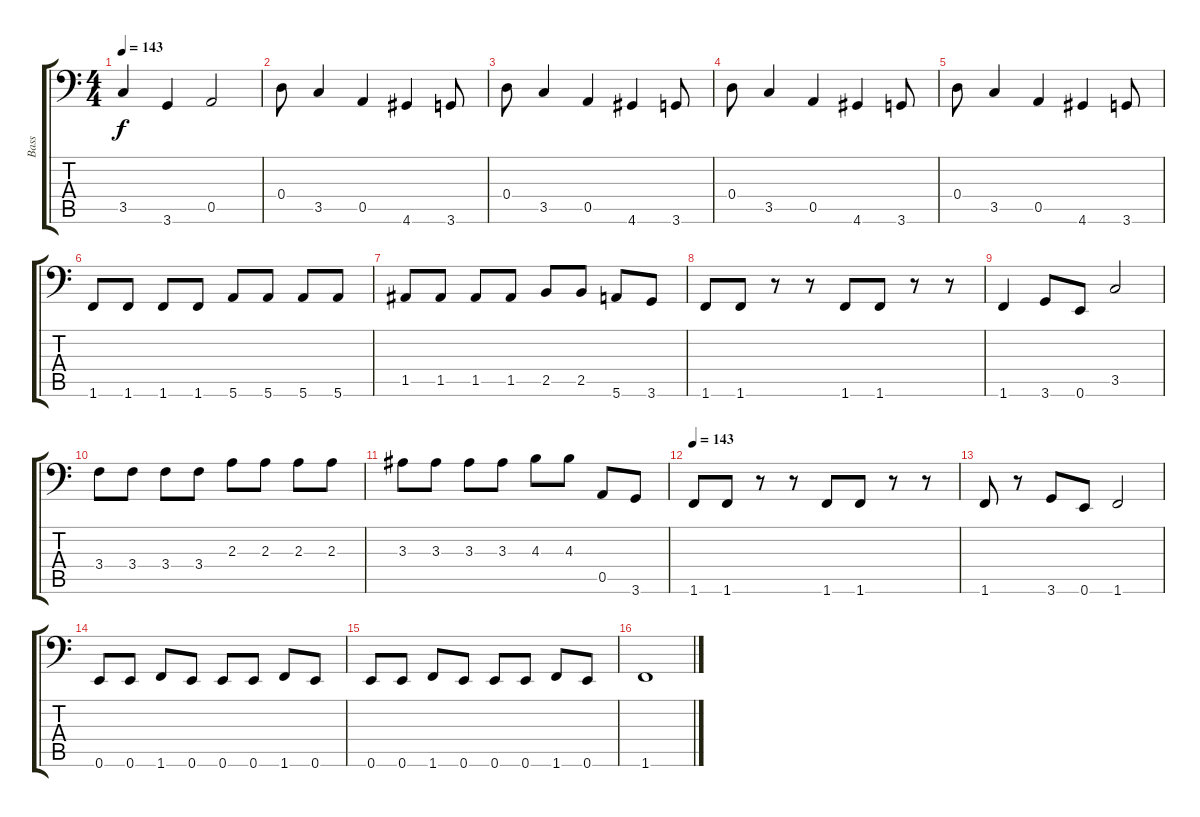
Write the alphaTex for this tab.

\track ("Bass" "Bass") {instrument electricbasspick}
\staff {score tabs}
\tuning (E3 B2 G2 D2 A1 E1) {hide}
\ts (4 4)
\tempo 143
\clef f4
\ks c
3.5.4{dy f} 3.6.4 0.5.2 |
0.4.8 3.5.4 0.5.4 4.6.4 3.6.8 |
0.4.8 3.5.4 0.5.4 4.6.4 3.6.8 |
0.4.8 3.5.4 0.5.4 4.6.4 3.6.8 |
0.4.8 3.5.4 0.5.4 4.6.4 3.6.8 |
1.6.8 1.6.8 1.6.8 1.6.8 5.6.8 5.6.8 5.6.8 5.6.8 |
1.5.8 1.5.8 1.5.8 1.5.8 2.5.8 2.5.8 5.6.8 3.6.8 |
1.6.8 1.6.8 r.8 r.8 1.6.8 1.6.8 r.8 r.8 |
1.6.4 3.6.8 0.6.8 3.5.2 |
3.4.8 3.4.8 3.4.8 3.4.8 2.3.8 2.3.8 2.3.8 2.3.8 |
3.3.8 3.3.8 3.3.8 3.3.8 4.3.8 4.3.8 0.5.8 3.6.8 |
\tempo 143
1.6.8 1.6.8 r.8 r.8 1.6.8 1.6.8 r.8 r.8 |
1.6.8 r.8 3.6.8 0.6.8 1.6.2 |
0.6.8 0.6.8 1.6.8 0.6.8 0.6.8 0.6.8 1.6.8 0.6.8 |
0.6.8 0.6.8 1.6.8 0.6.8 0.6.8 0.6.8 1.6.8 0.6.8 |
1.6.1
